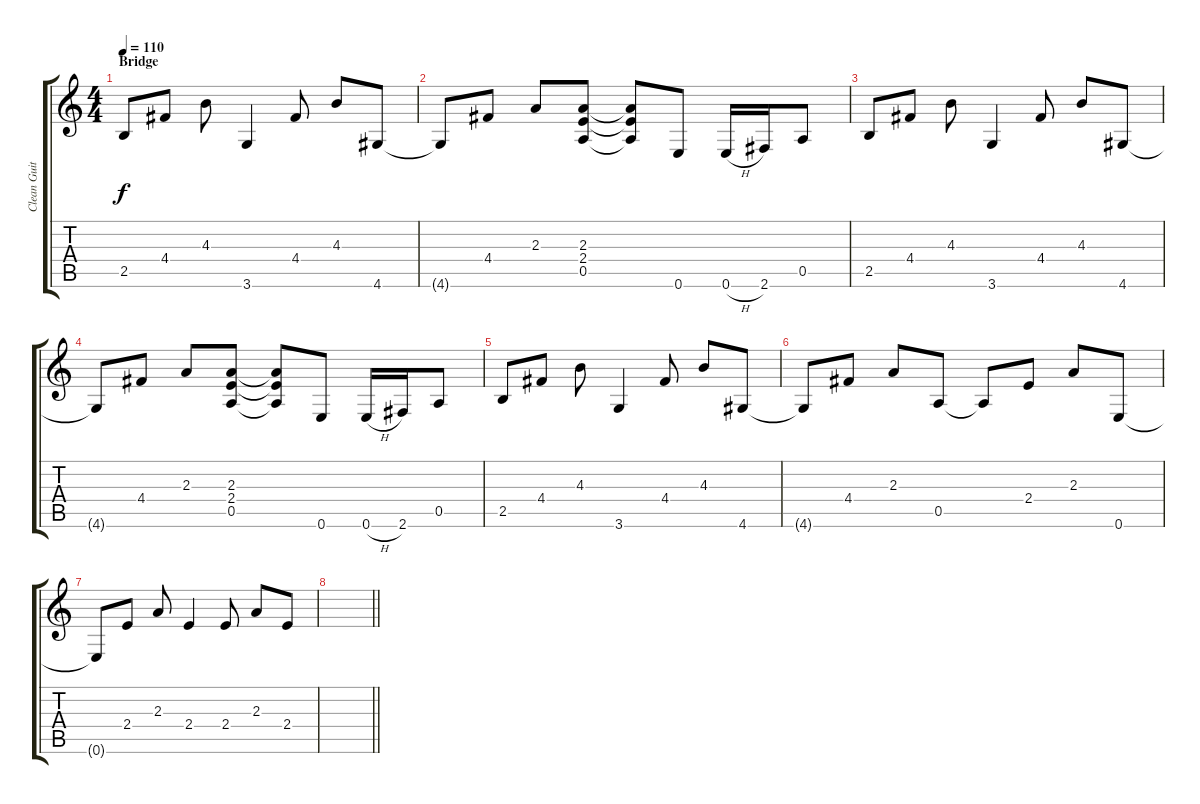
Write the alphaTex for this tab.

\track ("Clean Guitar" "Clean Guit") {instrument electricguitarclean}
\staff {score tabs}
\tuning (E4 B3 G3 D3 A2 E2) {hide}
\ts (4 4)
\section ("" "Bridge")
\tempo 110
\clef g2
\ks c
2.5{t}.8{dy f} 4.4.8 4.3.8 3.6.4 4.4.8 4.3.8 4.6.8 |
4.6{t}.8 4.4.8 2.3.8 (2.3 2.4 0.5).8 (2.3{t} 2.4{t} 0.5{t}).8 0.6.8 0.6{h}.16 2.6.16 0.5.8 |
2.5.8 4.4.8 4.3.8 3.6.4 4.4.8 4.3.8 4.6.8 |
4.6{t}.8 4.4.8 2.3.8 (2.3 2.4 0.5).8 (2.3{t} 2.4{t} 0.5{t}).8 0.6.8 0.6{h}.16 2.6.16 0.5.8 |
2.5.8 4.4.8 4.3.8 3.6.4 4.4.8 4.3.8 4.6.8 |
4.6{t}.8 4.4.8 2.3.8 0.5.8 0.5{t}.8 2.4.8 2.3.8 0.6.8 |
0.6{t}.8 2.4.8 2.3.8 2.4.4 2.4.8 2.3.8 2.4.8 |
\barLineRight lightlight
